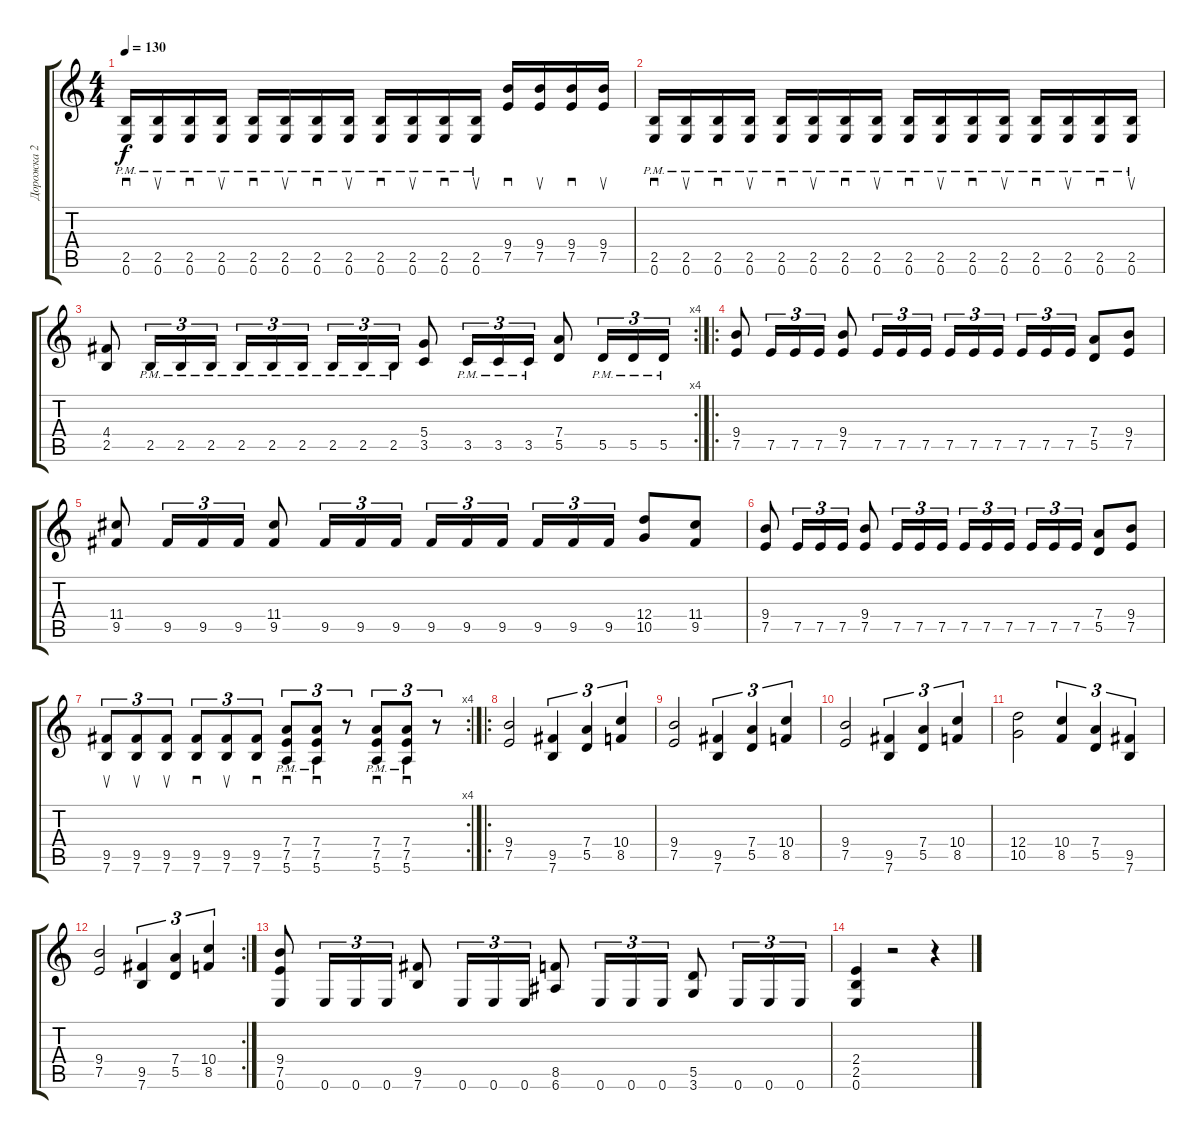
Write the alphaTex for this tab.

\track ("Дорожка 2" "Дорожка 2") {instrument overdrivenguitar}
\staff {score tabs}
\tuning (E4 B3 G3 D3 A2 E2) {hide}
\ts (4 4)
\tempo 130
\clef g2
\ks c
(2.5 0.6{pm}).16{sd dy f} (2.5 0.6{pm}).16{su} (2.5 0.6{pm}).16{sd} (2.5 0.6{pm}).16{su} (2.5 0.6{pm}).16{sd} (2.5 0.6{pm}).16{su} (2.5 0.6{pm}).16{sd} (2.5 0.6{pm}).16{su} (2.5 0.6{pm}).16{sd} (2.5 0.6{pm}).16{su} (2.5 0.6{pm}).16{sd} (2.5 0.6{pm}).16{su} (9.4 7.5).16{sd} (9.4 7.5).16{su} (9.4 7.5).16{sd} (9.4 7.5).16{su} |
(2.5 0.6{pm}).16{sd} (2.5 0.6{pm}).16{su} (2.5 0.6{pm}).16{sd} (2.5 0.6{pm}).16{su} (2.5 0.6{pm}).16{sd} (2.5 0.6{pm}).16{su} (2.5 0.6{pm}).16{sd} (2.5 0.6{pm}).16{su} (2.5 0.6{pm}).16{sd} (2.5 0.6{pm}).16{su} (2.5 0.6{pm}).16{sd} (2.5 0.6{pm}).16{su} (2.5 0.6{pm}).16{sd} (2.5 0.6{pm}).16{su} (2.5 0.6{pm}).16{sd} (2.5 0.6{pm}).16{su} |
\rc 4
(4.4 2.5).8 2.5{pm}.16{tu (3 2)} 2.5{pm}.16{tu (3 2)} 2.5{pm}.16{tu (3 2)} 2.5{pm}.16{tu (3 2)} 2.5{pm}.16{tu (3 2)} 2.5{pm}.16{tu (3 2)} 2.5{pm}.16{tu (3 2)} 2.5{pm}.16{tu (3 2)} 2.5{pm}.16{tu (3 2)} (5.4 3.5).8 3.5{pm}.16{tu (3 2)} 3.5{pm}.16{tu (3 2)} 3.5{pm}.16{tu (3 2)} (7.4 5.5).8 5.5{pm}.16{tu (3 2)} 5.5{pm}.16{tu (3 2)} 5.5{pm}.16{tu (3 2)} |
\ro
(9.4 7.5).8{volume 8} 7.5.16{tu (3 2)} 7.5.16{tu (3 2)} 7.5.16{tu (3 2)} (9.4 7.5).8 7.5.16{tu (3 2)} 7.5.16{tu (3 2)} 7.5.16{tu (3 2)} 7.5.16{tu (3 2)} 7.5.16{tu (3 2)} 7.5.16{tu (3 2)} 7.5.16{tu (3 2)} 7.5.16{tu (3 2)} 7.5.16{tu (3 2)} (7.4 5.5).8 (9.4 7.5).8 |
(11.4 9.5).8 9.5.16{tu (3 2)} 9.5.16{tu (3 2)} 9.5.16{tu (3 2)} (11.4 9.5).8 9.5.16{tu (3 2)} 9.5.16{tu (3 2)} 9.5.16{tu (3 2)} 9.5.16{tu (3 2)} 9.5.16{tu (3 2)} 9.5.16{tu (3 2)} 9.5.16{tu (3 2)} 9.5.16{tu (3 2)} 9.5.16{tu (3 2)} (12.4 10.5).8 (11.4 9.5).8 |
(9.4 7.5).8 7.5.16{tu (3 2)} 7.5.16{tu (3 2)} 7.5.16{tu (3 2)} (9.4 7.5).8 7.5.16{tu (3 2)} 7.5.16{tu (3 2)} 7.5.16{tu (3 2)} 7.5.16{tu (3 2)} 7.5.16{tu (3 2)} 7.5.16{tu (3 2)} 7.5.16{tu (3 2)} 7.5.16{tu (3 2)} 7.5.16{tu (3 2)} (7.4 5.5).8 (9.4 7.5).8 |
\rc 4
(9.5 7.6).8{su tu (3 2)} (9.5 7.6).8{su tu (3 2)} (9.5 7.6).8{su tu (3 2)} (9.5 7.6).8{sd tu (3 2)} (9.5 7.6).8{su tu (3 2)} (9.5 7.6).8{sd tu (3 2)} (7.4 7.5 5.6{pm}).8{sd tu (3 2)} (7.4 7.5 5.6{pm}).8{sd tu (3 2)} r.8{tu (3 2)} (7.4 7.5 5.6{pm}).8{sd tu (3 2)} (7.4 7.5 5.6{pm}).8{sd tu (3 2)} r.8{tu (3 2)} |
\ro
(9.4 7.5).2 (9.5 7.6).4{tu (3 2)} (7.4 5.5).4{tu (3 2)} (10.4 8.5).4{tu (3 2)} |
(9.4 7.5).2 (9.5 7.6).4{tu (3 2)} (7.4 5.5).4{tu (3 2)} (10.4 8.5).4{tu (3 2)} |
(9.4 7.5).2 (9.5 7.6).4{tu (3 2)} (7.4 5.5).4{tu (3 2)} (10.4 8.5).4{tu (3 2)} |
(12.4 10.5).2 (10.4 8.5).4{tu (3 2)} (7.4 5.5).4{tu (3 2)} (9.5 7.6).4{tu (3 2)} |
\rc 2
(9.4 7.5).2 (9.5 7.6).4{tu (3 2)} (7.4 5.5).4{tu (3 2)} (10.4 8.5).4{tu (3 2)} |
(9.4 7.5 0.6).8 0.6.16{tu (3 2)} 0.6.16{tu (3 2)} 0.6.16{tu (3 2)} (9.5 7.6).8 0.6.16{tu (3 2)} 0.6.16{tu (3 2)} 0.6.16{tu (3 2)} (8.5 6.6).8 0.6.16{tu (3 2)} 0.6.16{tu (3 2)} 0.6.16{tu (3 2)} (5.5 3.6).8 0.6.16{tu (3 2)} 0.6.16{tu (3 2)} 0.6.16{tu (3 2)} |
(2.4 2.5 0.6).4 r.2 r.4
